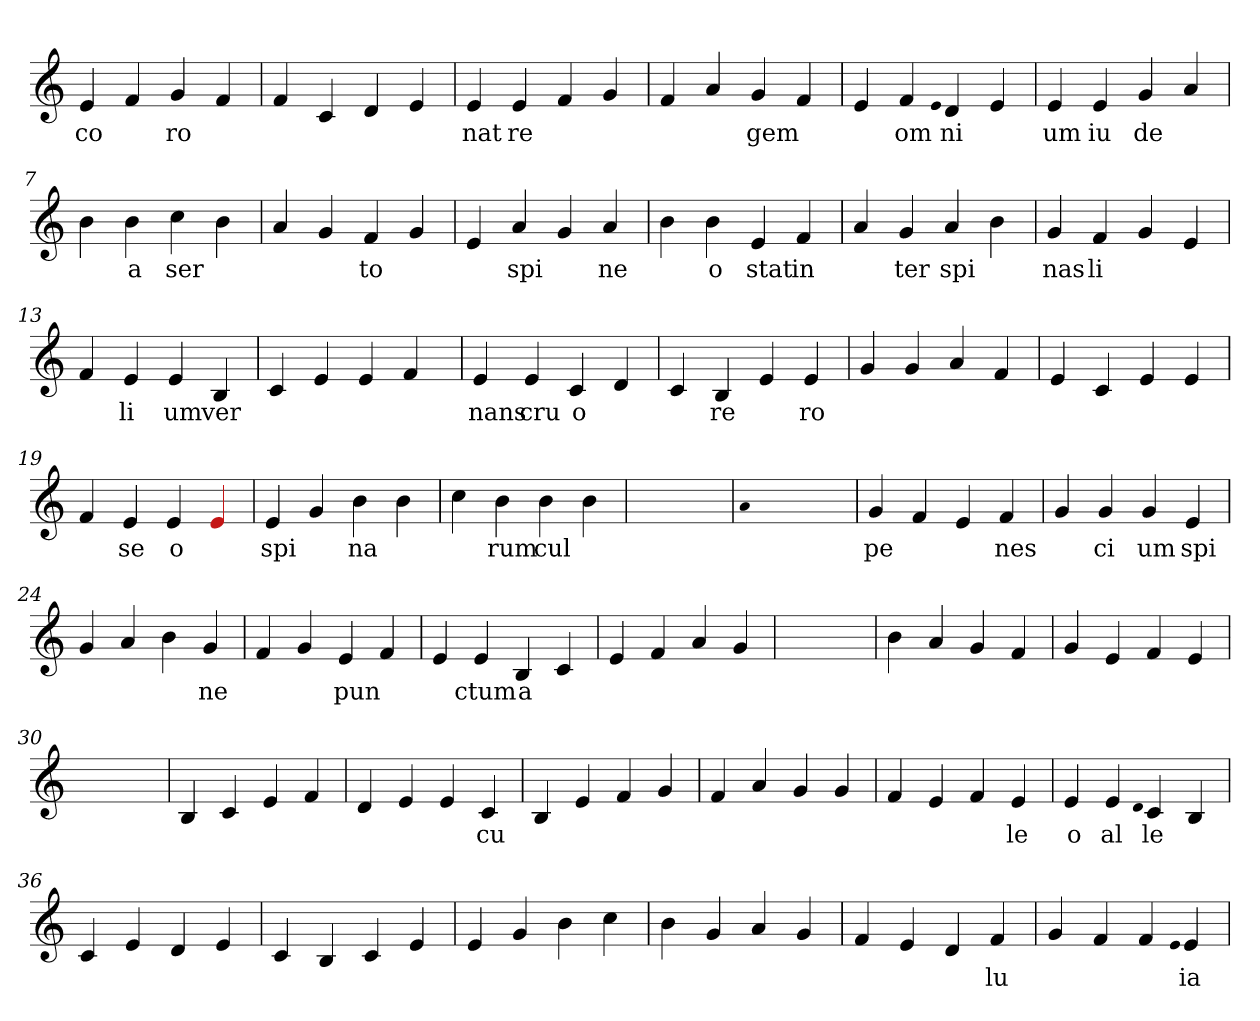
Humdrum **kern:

**kern	**text
*part1	*part1
*staff1	*staff1
*clefG2	*
=1	=1
4e	co
4f	.
4g	ro
4f	.
=2	=2
4f	.
4c	.
4d	.
4e	.
=3	=3
4e	nat
4e	re
4f	.
4g	.
=4	=4
4f	.
4a	.
4g	gem
4f	.
=5	=5
4e	.
4f	om
qqe	.
4d	ni
4e	.
=6	=6
4e	um
4e	iu
4g	de
4a	.
=7	=7
4b	.
4b	a
4cc	ser
4b	.
=8	=8
4a	.
4g	.
4f	to
4g	.
=9	=9
4e	.
4a	spi
4g	.
4a	ne
=10	=10
4b	.
4b	o
4e	stat
4f	in
=11	=11
4a	.
4g	ter
4a	spi
4b	.
=12	=12
4g	nas
4f	li
4g	.
4e	.
=13	=13
4f	.
4e	li
4e	um
4B	ver
=14	=14
4c	.
4e	.
4e	.
4f	.
=15	=15
4e	nans
4e	cru
4c	o
4d	.
=16	=16
4c	.
4B	re
4e	.
4e	ro
=17	=17
4g	.
4g	.
4a	.
4f	.
=18	=18
4e	.
4c	.
4e	.
4e	.
=19	=19
4f	.
4e	se
4e	o
4Re	.
=20	=20
4e	spi
4g	.
4b	na
4b	.
=21	=21
4cc	.
4b	rum
4b	cul
4b	.
=22	=22
1ryy	.
=22	=22
qqa	.
1ryy	.
=22	=22
4g	pe
4f	.
4e	.
4f	nes
=23	=23
4g	.
4g	ci
4g	um
4e	spi
=24	=24
4g	.
4a	.
4b	.
4g	ne
=25	=25
4f	.
4g	.
4e	pun
4f	.
=26	=26
4e	.
4e	ctum
4B	a
4c	.
=27	=27
4e	.
4f	.
4a	.
4g	.
=28	=28
1ryy	.
=28	=28
4b	.
4a	.
4g	.
4f	.
=29	=29
4g	.
4e	.
4f	.
4e	.
=30	=30
1ryy	.
=30	=30
4B	.
4c	.
4e	.
4f	.
=31	=31
4d	.
4e	.
4e	.
4c	cu
=32	=32
4B	.
4e	.
4f	.
4g	.
=33	=33
4f	.
4a	.
4g	.
4g	.
=34	=34
4f	.
4e	.
4f	.
4e	le
=35	=35
4e	o
4e	al
qqd	.
4c	le
4B	.
=36	=36
4c	.
4e	.
4d	.
4e	.
=37	=37
4c	.
4B	.
4c	.
4e	.
=38	=38
4e	.
4g	.
4b	.
4cc	.
=39	=39
4b	.
4g	.
4a	.
4g	.
=40	=40
4f	.
4e	.
4d	.
4f	lu
=41	=41
4g	.
4f	.
4f	.
qqe	.
4e	ia
=	=
*-	*-
